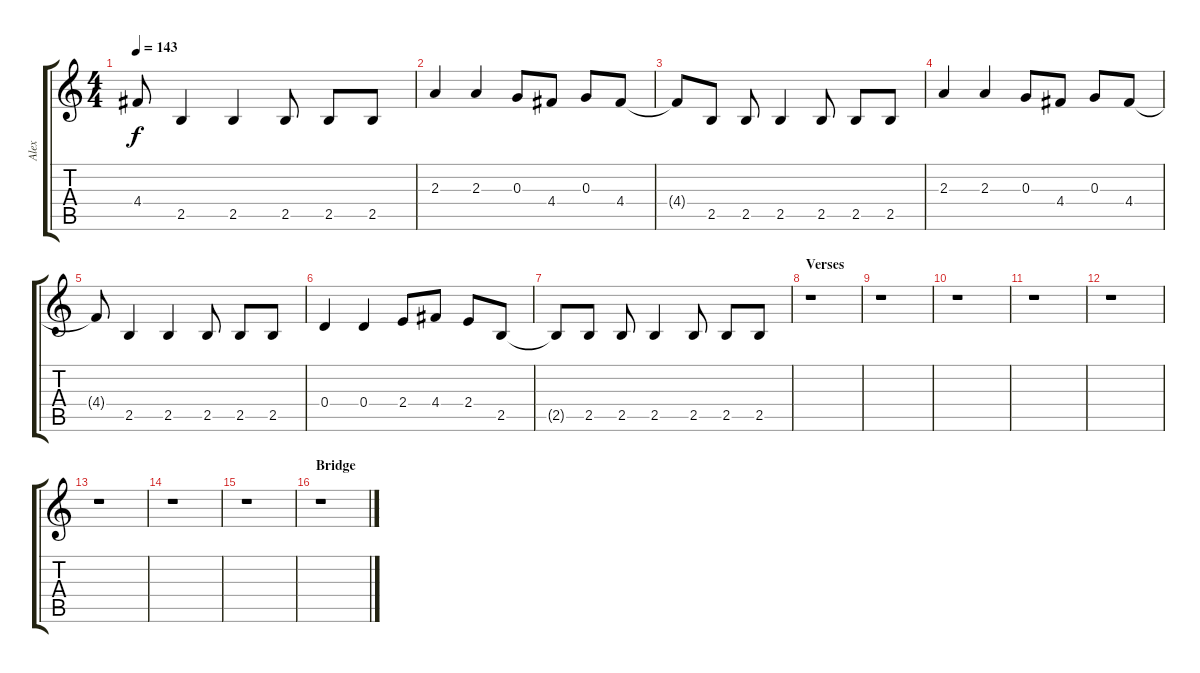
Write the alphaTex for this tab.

\track ("Alex" "Alex") {instrument distortionguitar}
\staff {score tabs}
\tuning (E4 B3 G3 D3 A2 E2) {hide}
\ts (4 4)
\tempo 143
\clef g2
\ks c
4.4{t}.8{dy f} 2.5.4 2.5.4 2.5.8 2.5.8 2.5.8 |
2.3.4 2.3.4 0.3.8 4.4.8 0.3.8 4.4.8 |
4.4{t}.8 2.5.8 2.5.8 2.5.4 2.5.8 2.5.8 2.5.8 |
2.3.4 2.3.4 0.3.8 4.4.8 0.3.8 4.4.8 |
4.4{t}.8 2.5.4 2.5.4 2.5.8 2.5.8 2.5.8 |
0.4.4 0.4.4 2.4.8 4.4.8 2.4.8 2.5.8 |
2.5{t}.8 2.5.8 2.5.8 2.5.4 2.5.8 2.5.8 2.5.8 |
\section ("" "Verses")
r.1 |
r.1 |
r.1 |
r.1 |
r.1 |
r.1 |
r.1 |
r.1 |
\section ("" "Bridge")
r.1
